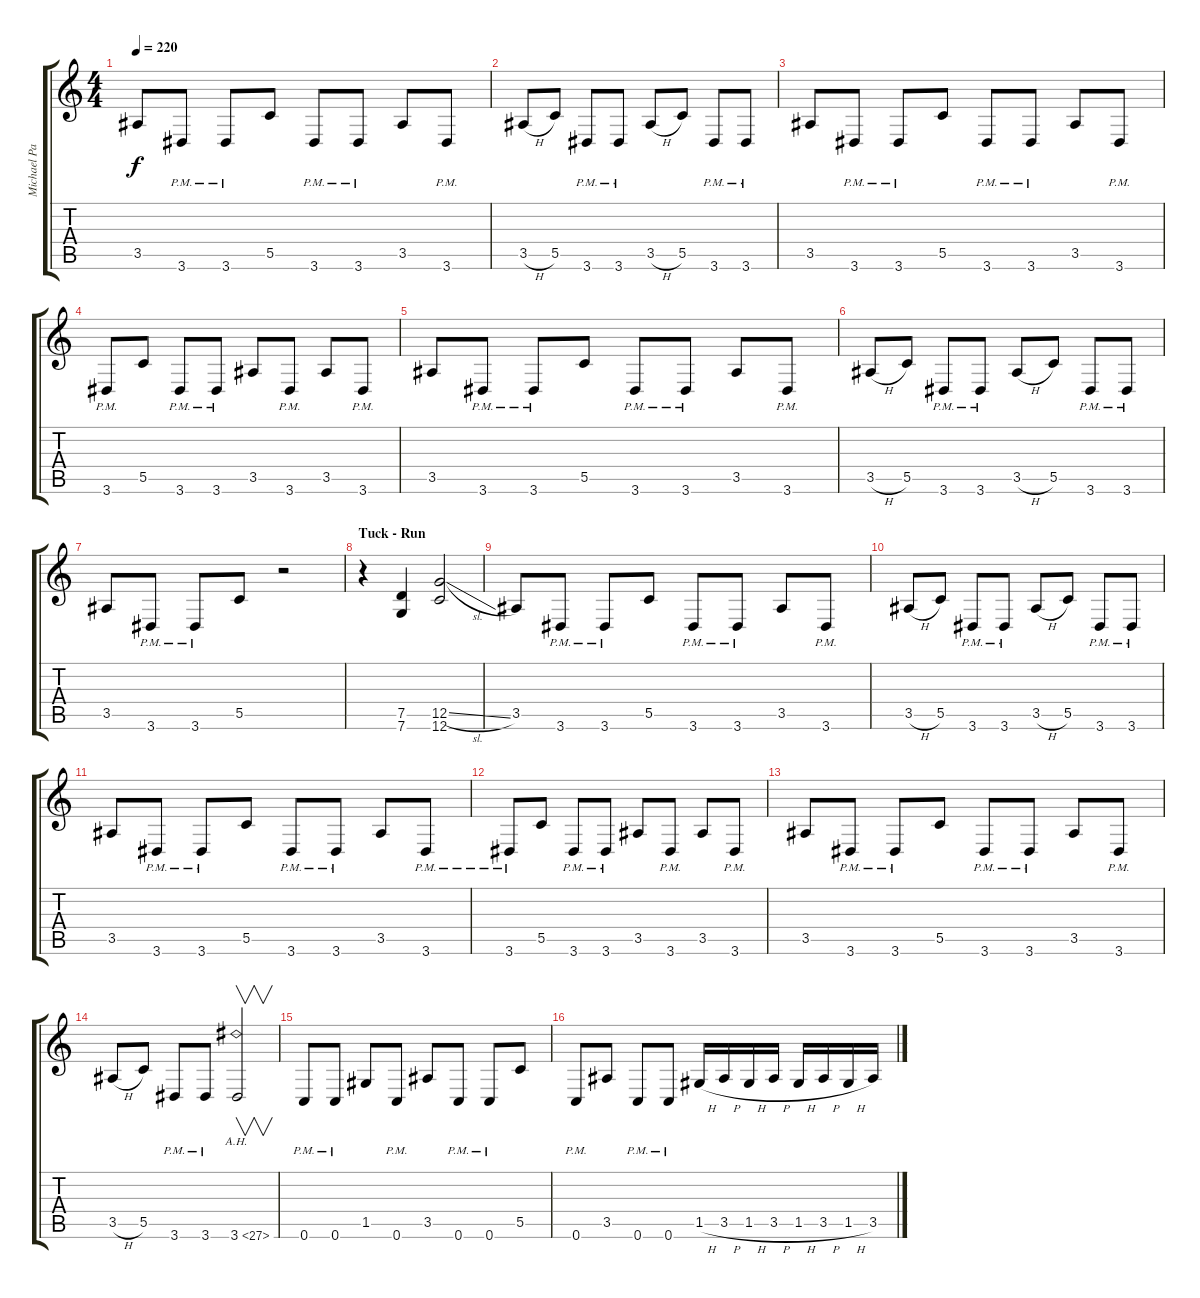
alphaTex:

\track ("Michael Padget" "Michael Pa") {instrument distortionguitar}
\staff {score tabs}
\tuning (D4 A3 F3 C3 G2 C2) {hide}
\ts (4 4)
\tempo 220
\clef g2
\ks c
3.5.8{dy f} 3.6{pm}.8 3.6{pm}.8 5.5.8 3.6{pm}.8 3.6{pm}.8 3.5.8 3.6{pm}.8 |
3.5{h}.8 5.5.8 3.6{pm}.8 3.6{pm}.8 3.5{h}.8 5.5.8 3.6{pm}.8 3.6{pm}.8 |
3.5.8 3.6{pm}.8 3.6{pm}.8 5.5.8 3.6{pm}.8 3.6{pm}.8 3.5.8 3.6{pm}.8 |
3.6{pm}.8 5.5.8 3.6{pm}.8 3.6{pm}.8 3.5.8 3.6{pm}.8 3.5.8 3.6{pm}.8 |
3.5.8 3.6{pm}.8 3.6{pm}.8 5.5.8 3.6{pm}.8 3.6{pm}.8 3.5.8 3.6{pm}.8 |
3.5{h}.8 5.5.8 3.6{pm}.8 3.6{pm}.8 3.5{h}.8 5.5.8 3.6{pm}.8 3.6{pm}.8 |
3.5.8 3.6{pm}.8 3.6{pm}.8 5.5.8 r.2 |
\section ("" "Tuck - Run")
r.4 (7.5 7.6).4 (12.5{sl} 12.6).2 |
3.5.8 3.6{pm}.8 3.6{pm}.8 5.5.8 3.6{pm}.8 3.6{pm}.8 3.5.8 3.6{pm}.8 |
3.5{h}.8 5.5.8 3.6{pm}.8 3.6{pm}.8 3.5{h}.8 5.5.8 3.6{pm}.8 3.6{pm}.8 |
3.5.8 3.6{pm}.8 3.6{pm}.8 5.5.8 3.6{pm}.8 3.6{pm}.8 3.5.8 3.6{pm}.8 |
3.6{pm}.8 5.5.8 3.6{pm}.8 3.6{pm}.8 3.5.8 3.6{pm}.8 3.5.8 3.6{pm}.8 |
3.5.8 3.6{pm}.8 3.6{pm}.8 5.5.8 3.6{pm}.8 3.6{pm}.8 3.5.8 3.6{pm}.8 |
3.5{h}.8 5.5.8 3.6{pm}.8 3.6{pm}.8 3.6{ah 24}.2{v} |
0.6{pm}.8 0.6{pm}.8 1.5.8 0.6{pm}.8 3.5.8 0.6{pm}.8 0.6{pm}.8 5.5.8 |
0.6{pm}.8 3.5.8 0.6{pm}.8 0.6{pm}.8 1.5{h}.16 3.5{h}.16 1.5{h}.16 3.5{h}.16 1.5{h}.16 3.5{h}.16 1.5{h}.16 3.5.16
